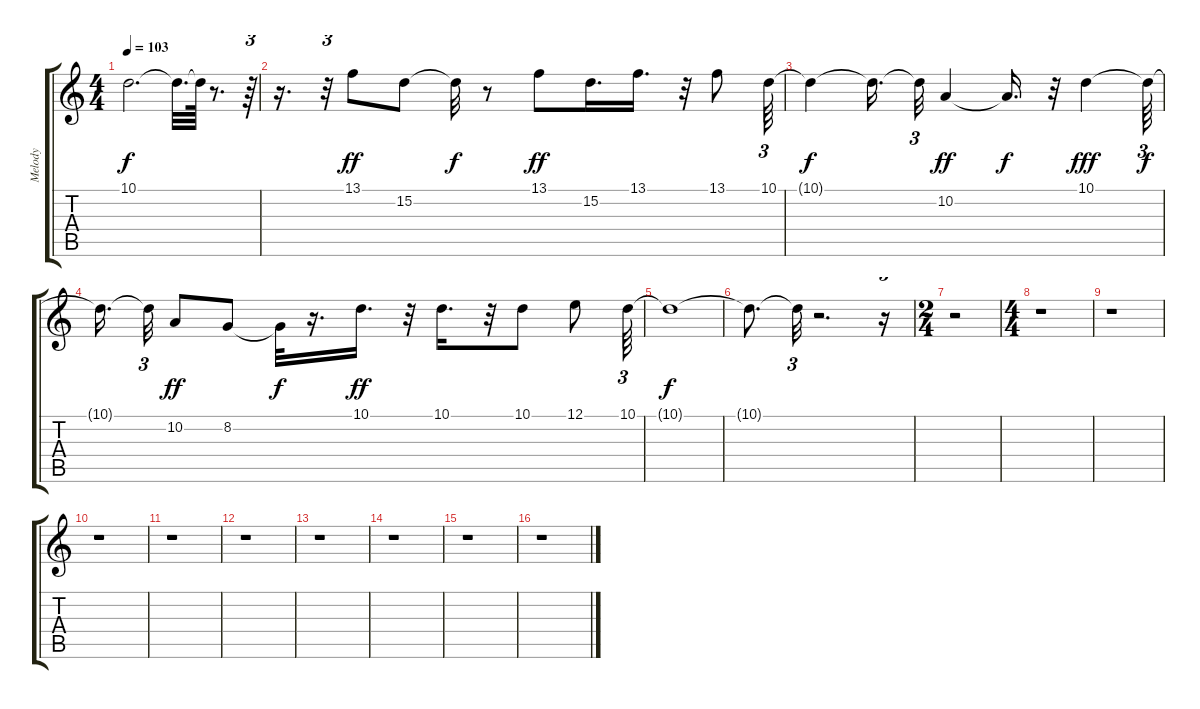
\track ("Melody" "Melody") {instrument lead6voice}
\staff {score tabs}
\tuning (E4 B3 G3 D3 A2 E2) {hide}
\ts (4 4)
\tempo 103
\clef g2
\ks c
10.1{t}.2{d dy f} 10.1{t}.32{d} 10.1{t}.64 r.8{d} r.64{tu (3 2)} |
r.16{d} r.32{tu (3 2)} 13.1.8{dy ff} 15.2.8 15.2{t}.32{dy f} r.8 13.1.8{dy ff} 15.2.16{d} 13.1.16{d} r.32 13.1.8 10.1.64{tu (3 2)} |
10.1{t}.4{dy f} 10.1{t}.16{d} 10.1{t}.32{tu (3 2)} 10.2.4{dy ff} 10.2{t}.16{d dy f} r.32 10.1.4{dy fff} 10.1{t}.64{tu (3 2) dy f} |
10.1{t}.16{d beam splitsecondary} 10.1{t}.32{tu (3 2)} 10.2.8{dy ff} 8.2.8 8.2{t}.32{dy f} r.16{d} 10.1.16{d dy ff} r.32 10.1.16{d} r.32 10.1.8 12.1.8 10.1.64{tu (3 2)} |
10.1{t}.1{dy f} |
10.1{t}.8{d} 10.1{t}.32{tu (3 2)} r.2{d} r.16{tu (3 2)} |
\ts (2 4)
r.2 |
\ts (4 4)
r.1 |
r.1 |
r.1 |
r.1 |
r.1 |
r.1 |
r.1 |
r.1 |
r.1
